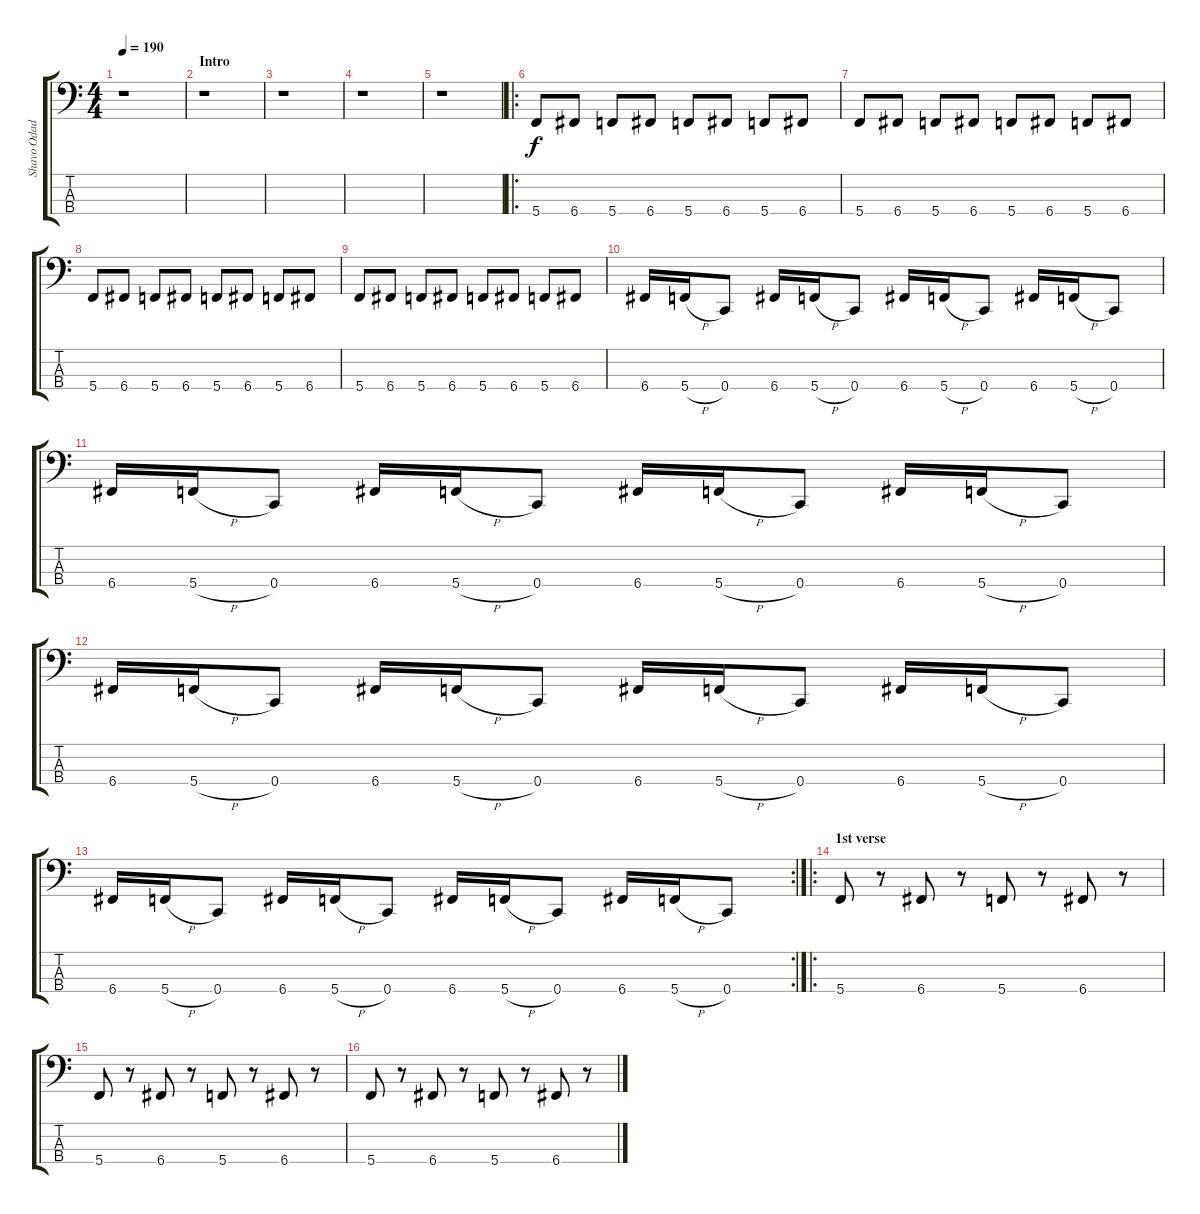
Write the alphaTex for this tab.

\track ("Shavo Odadjian" "Shavo Odad") {instrument electricbassfinger}
\staff {score tabs}
\tuning (F2 C2 G1 C1) {hide}
\ts (4 4)
\tempo 190
\clef f4
\ks c
r.1{dy f instrument electricbassfinger} |
\section ("" "Intro")
r.1 |
r.1 |
r.1 |
r.1 |
\ro
5.4.8 6.4.8 5.4.8 6.4.8 5.4.8 6.4.8 5.4.8 6.4.8 |
5.4.8 6.4.8 5.4.8 6.4.8 5.4.8 6.4.8 5.4.8 6.4.8 |
5.4.8 6.4.8 5.4.8 6.4.8 5.4.8 6.4.8 5.4.8 6.4.8 |
5.4.8 6.4.8 5.4.8 6.4.8 5.4.8 6.4.8 5.4.8 6.4.8 |
6.4.16 5.4{h}.16 0.4.8 6.4.16 5.4{h}.16 0.4.8 6.4.16 5.4{h}.16 0.4.8 6.4.16 5.4{h}.16 0.4.8 |
6.4.16 5.4{h}.16 0.4.8 6.4.16 5.4{h}.16 0.4.8 6.4.16 5.4{h}.16 0.4.8 6.4.16 5.4{h}.16 0.4.8 |
6.4.16 5.4{h}.16 0.4.8 6.4.16 5.4{h}.16 0.4.8 6.4.16 5.4{h}.16 0.4.8 6.4.16 5.4{h}.16 0.4.8 |
\rc 2
6.4.16 5.4{h}.16 0.4.8 6.4.16 5.4{h}.16 0.4.8 6.4.16 5.4{h}.16 0.4.8 6.4.16 5.4{h}.16 0.4.8 |
\ro
\section ("" "1st verse")
5.4.8 r.8 6.4.8 r.8 5.4.8 r.8 6.4.8 r.8 |
5.4.8 r.8 6.4.8 r.8 5.4.8 r.8 6.4.8 r.8 |
5.4.8 r.8 6.4.8 r.8 5.4.8 r.8 6.4.8 r.8
